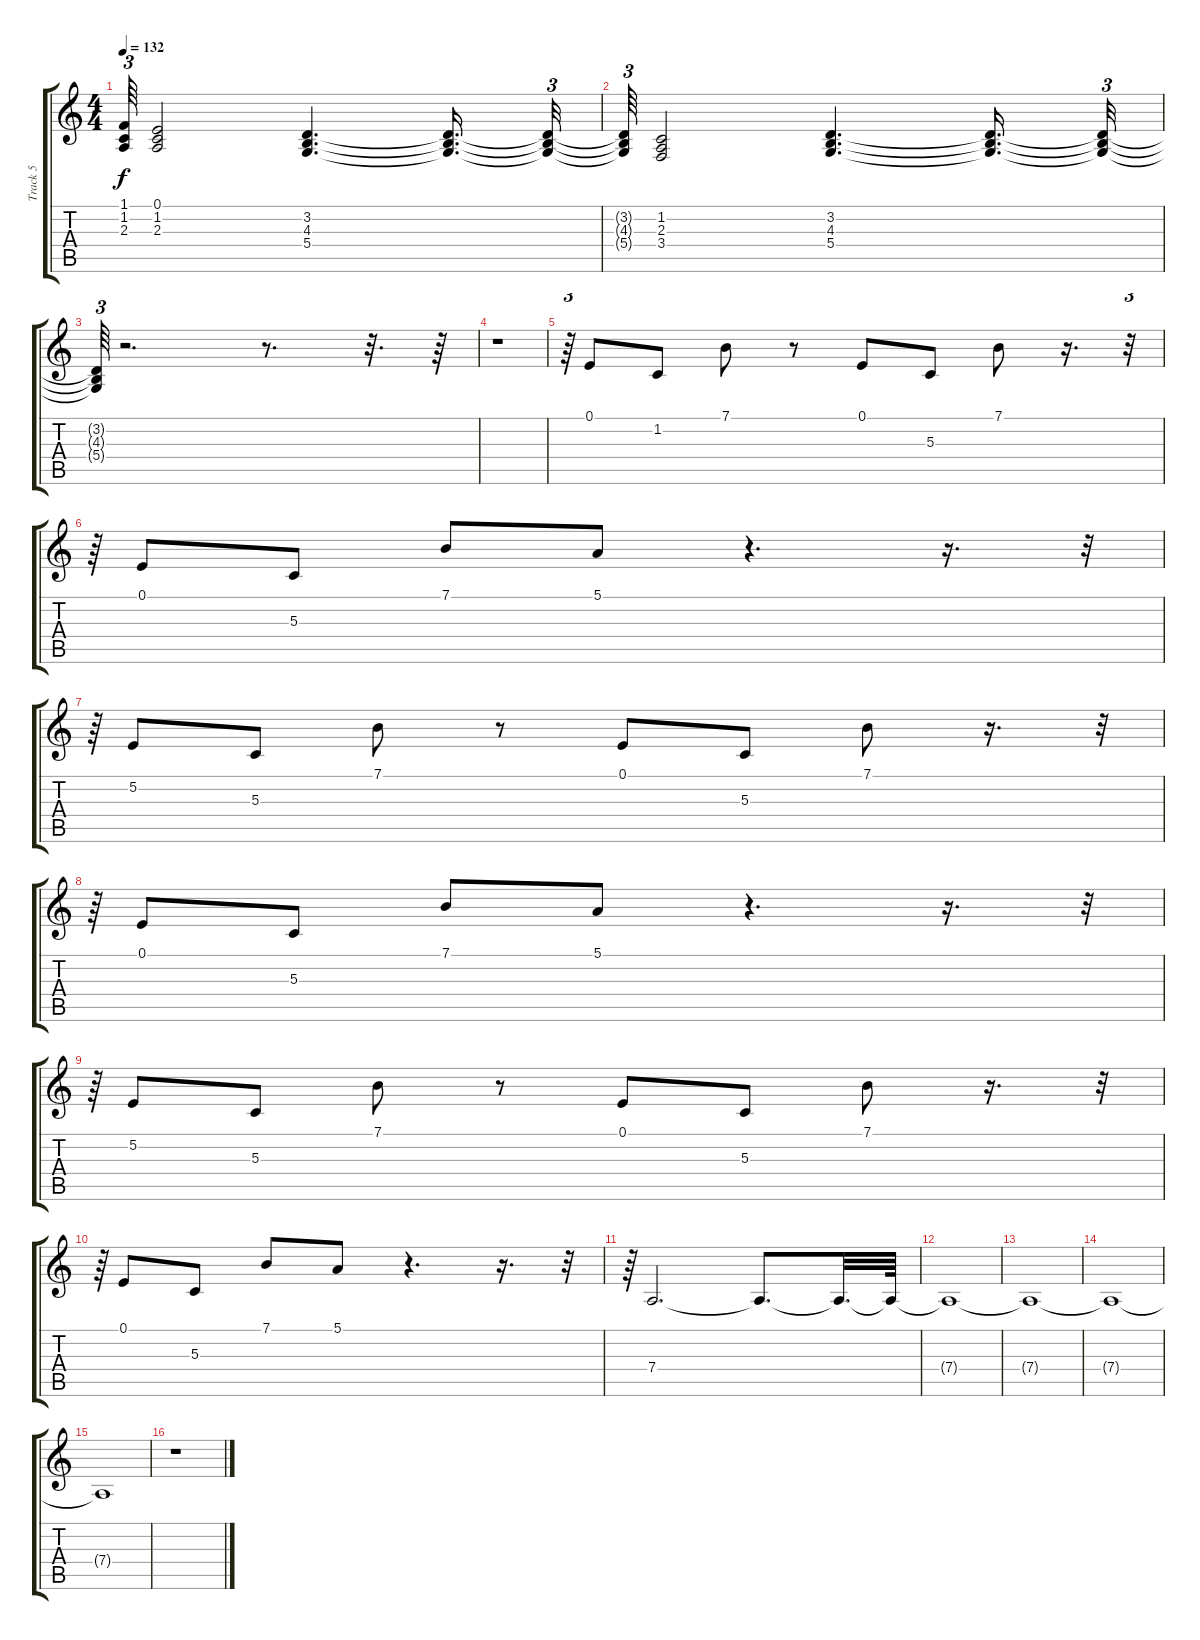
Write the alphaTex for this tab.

\track ("Track 5" "Track 5") {instrument stringensemble2}
\staff {score tabs}
\tuning (E4 B3 G3 D3 A2 E2) {hide}
\ts (4 4)
\tempo 132
\clef g2
\ks c
(1.1{t} 1.2{t} 2.3{t}).64{tu (3 2) dy f} (0.1 1.2 2.3).2 (3.2 4.3 5.4).4{d} (3.2{t} 4.3{t} 5.4{t}).16{d} (3.2{t} 4.3{t} 5.4{t}).32{tu (3 2)} |
(3.2{t} 4.3{t} 5.4{t}).64{tu (3 2)} (1.2 2.3 3.4).2 (3.2 4.3 5.4).4{d} (3.2{t} 4.3{t} 5.4{t}).16{d} (3.2{t} 4.3{t} 5.4{t}).32{tu (3 2)} |
(3.2{t} 4.3{t} 5.4{t}).64{tu (3 2)} r.2{d} r.8{d} r.32{d} r.64 |
r.1 |
r.64{tu (3 2)} 0.1.8 1.2.8 7.1.8 r.8 0.1.8 5.3.8 7.1.8 r.16{d} r.32{tu (3 2)} |
r.64{tu (3 2)} 0.1.8 5.3.8 7.1.8 5.1.8 r.4{d} r.16{d} r.32{tu (3 2)} |
r.64{tu (3 2)} 5.2.8 5.3.8 7.1.8 r.8 0.1.8 5.3.8 7.1.8 r.16{d} r.32{tu (3 2)} |
r.64{tu (3 2)} 0.1.8 5.3.8 7.1.8 5.1.8 r.4{d} r.16{d} r.32{tu (3 2)} |
r.64{tu (3 2)} 5.2.8 5.3.8 7.1.8 r.8 0.1.8 5.3.8 7.1.8 r.16{d} r.32{tu (3 2)} |
r.64{tu (3 2)} 0.1.8 5.3.8 7.1.8 5.1.8 r.4{d} r.16{d} r.32{tu (3 2)} |
r.64{tu (3 2)} 7.4.2{d} 7.4{t}.8{d} 7.4{t}.32{d} 7.4{t}.64 |
7.4{t}.1 |
7.4{t}.1 |
7.4{t}.1 |
7.4{t}.1 |
r.1
